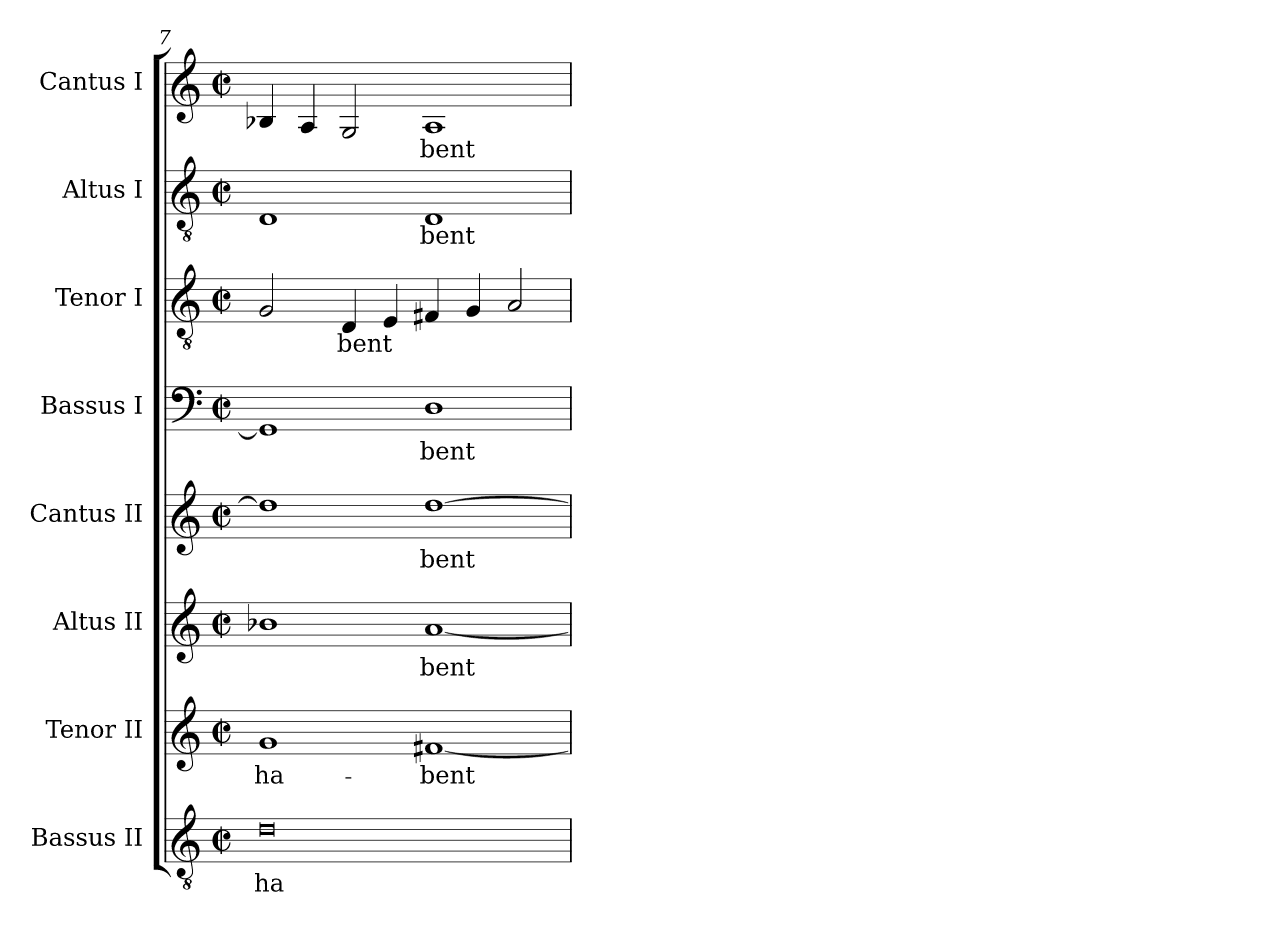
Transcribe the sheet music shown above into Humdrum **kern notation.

**kern	**text	**kern	**text	**kern	**text	**kern	**text	**kern	**text	**kern	**text	**kern	**text	**kern	**text
*part8	*part8	*part7	*part7	*part6	*part6	*part5	*part5	*part4	*part4	*part3	*part3	*part2	*part2	*part1	*part1
*staff8	*staff8	*staff7	*staff7	*staff6	*staff6	*staff5	*staff5	*staff4	*staff4	*staff3	*staff3	*staff2	*staff2	*staff1	*staff1
*I"Bassus II	*	*I"Tenor II	*	*I"Altus II	*	*I"Cantus II	*	*I"Bassus I	*	*I"Tenor I	*	*I"Altus I	*	*I"Cantus I	*
*clefGv2	*	*clefG2	*	*clefG2	*	*clefG2	*	*clefF4	*	*clefGv2	*	*clefGv2	*	*clefG2	*
*M2/2	*	*M2/2	*	*M2/2	*	*M2/2	*	*M2/2	*	*M2/2	*	*M2/2	*	*M2/2	*
*met(c|)	*	*met(c|)	*	*met(c|)	*	*met(c|)	*	*met(c|)	*	*met(c|)	*	*met(c|)	*	*met(c|)	*
=7	=7	=7	=7	=7	=7	=7	=7	=7	=7	=7	=7	=7	=7	=7	=7
!	!LO:LY:b:cj	!	!LO:LY:b:cj	!	!	!	!	!	!	!	!	!	!	!	!
0d	ha-	1g	ha-	1b-X	.	1dd]	.	1GG]	.	2G/	.	1D	.	4B-X/	.
.	.	.	.	.	.	.	.	.	.	.	.	.	.	4A/	.
!	!	!	!	!	!	!	!	!	!	!	!LO:LY:b	!	!	!	!
.	.	.	.	.	.	.	.	.	.	4D/	-bent	.	.	2G/	.
.	.	.	.	.	.	.	.	.	.	4E/	.	.	.	.	.
!	!	!	!LO:LY:b	!	!LO:LY:b	!	!LO:LY:b	!	!LO:LY:b:cj	!	!	!	!LO:LY:b:cj	!	!LO:LY:b:cj
.	.	[<1f#X	-bent	[<1a	-bent	[>1dd	bent	1D	bent	4F#X/	.	1D	bent	1A	bent
.	.	.	.	.	.	.	.	.	.	4G/	.	.	.	.	.
.	.	.	.	.	.	.	.	.	.	2A/	.	.	.	.	.
=	=	=	=	=	=	=	=	=	=	=	=	=	=	=	=
*-	*-	*-	*-	*-	*-	*-	*-	*-	*-	*-	*-	*-	*-	*-	*-
